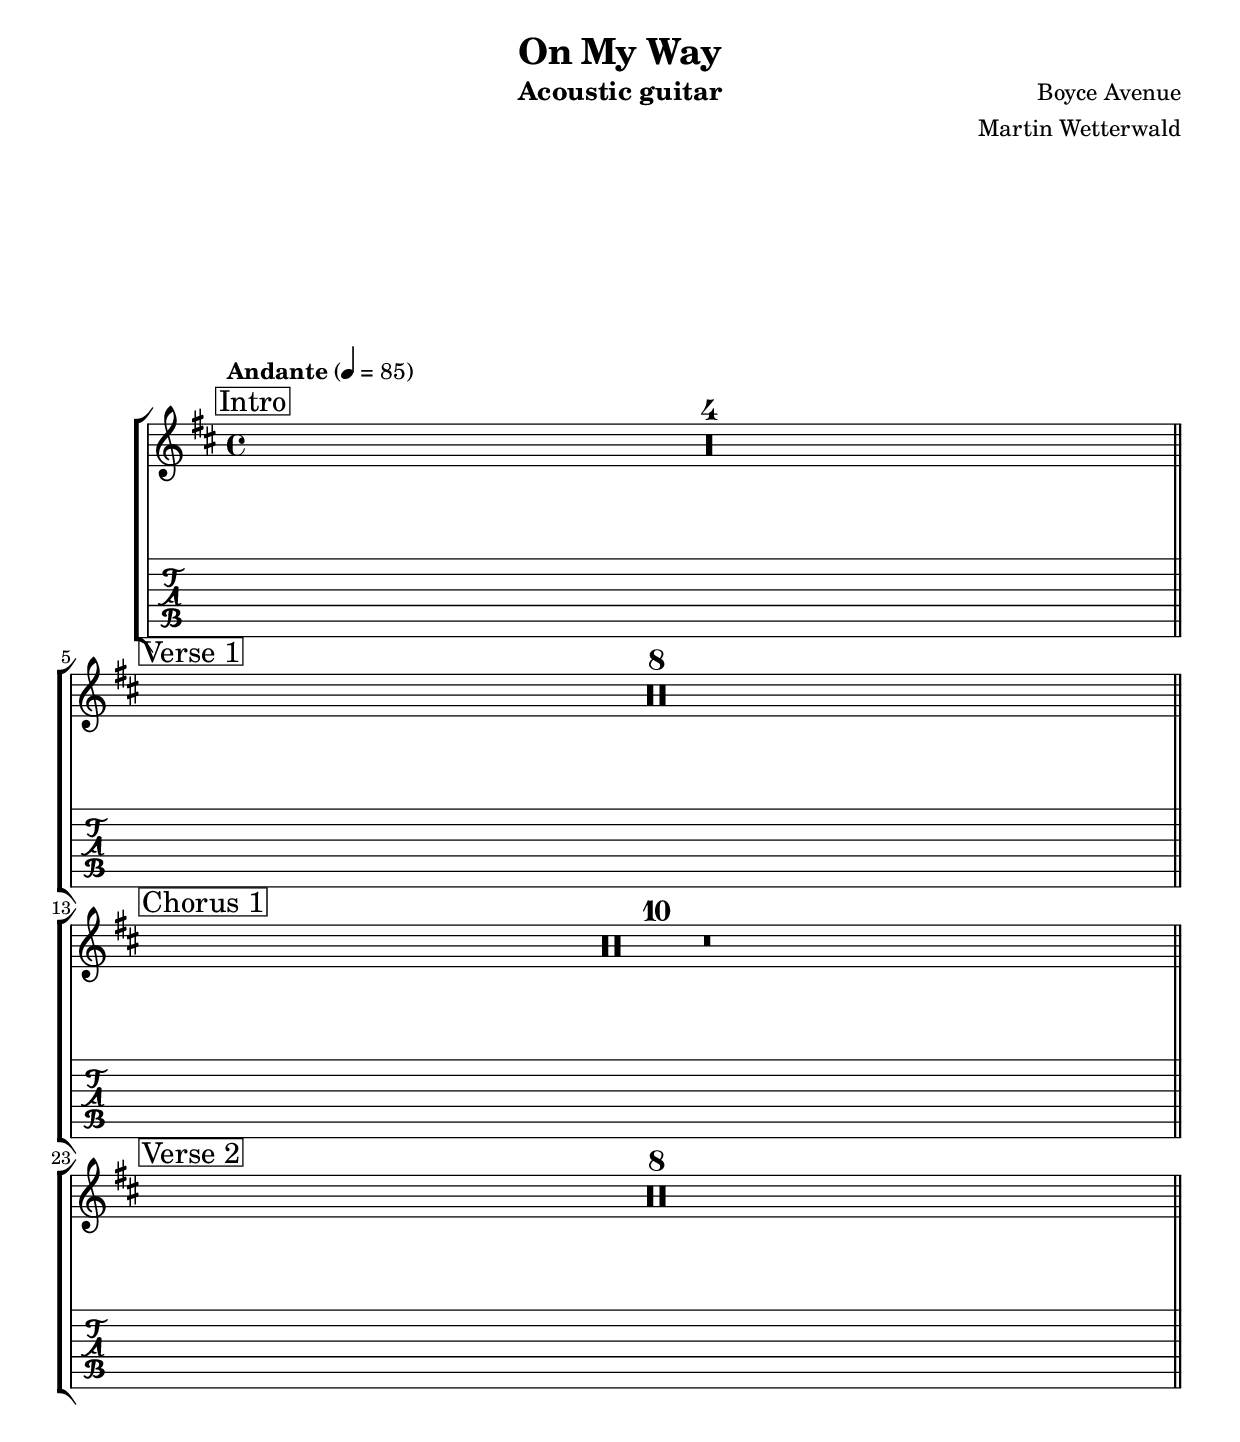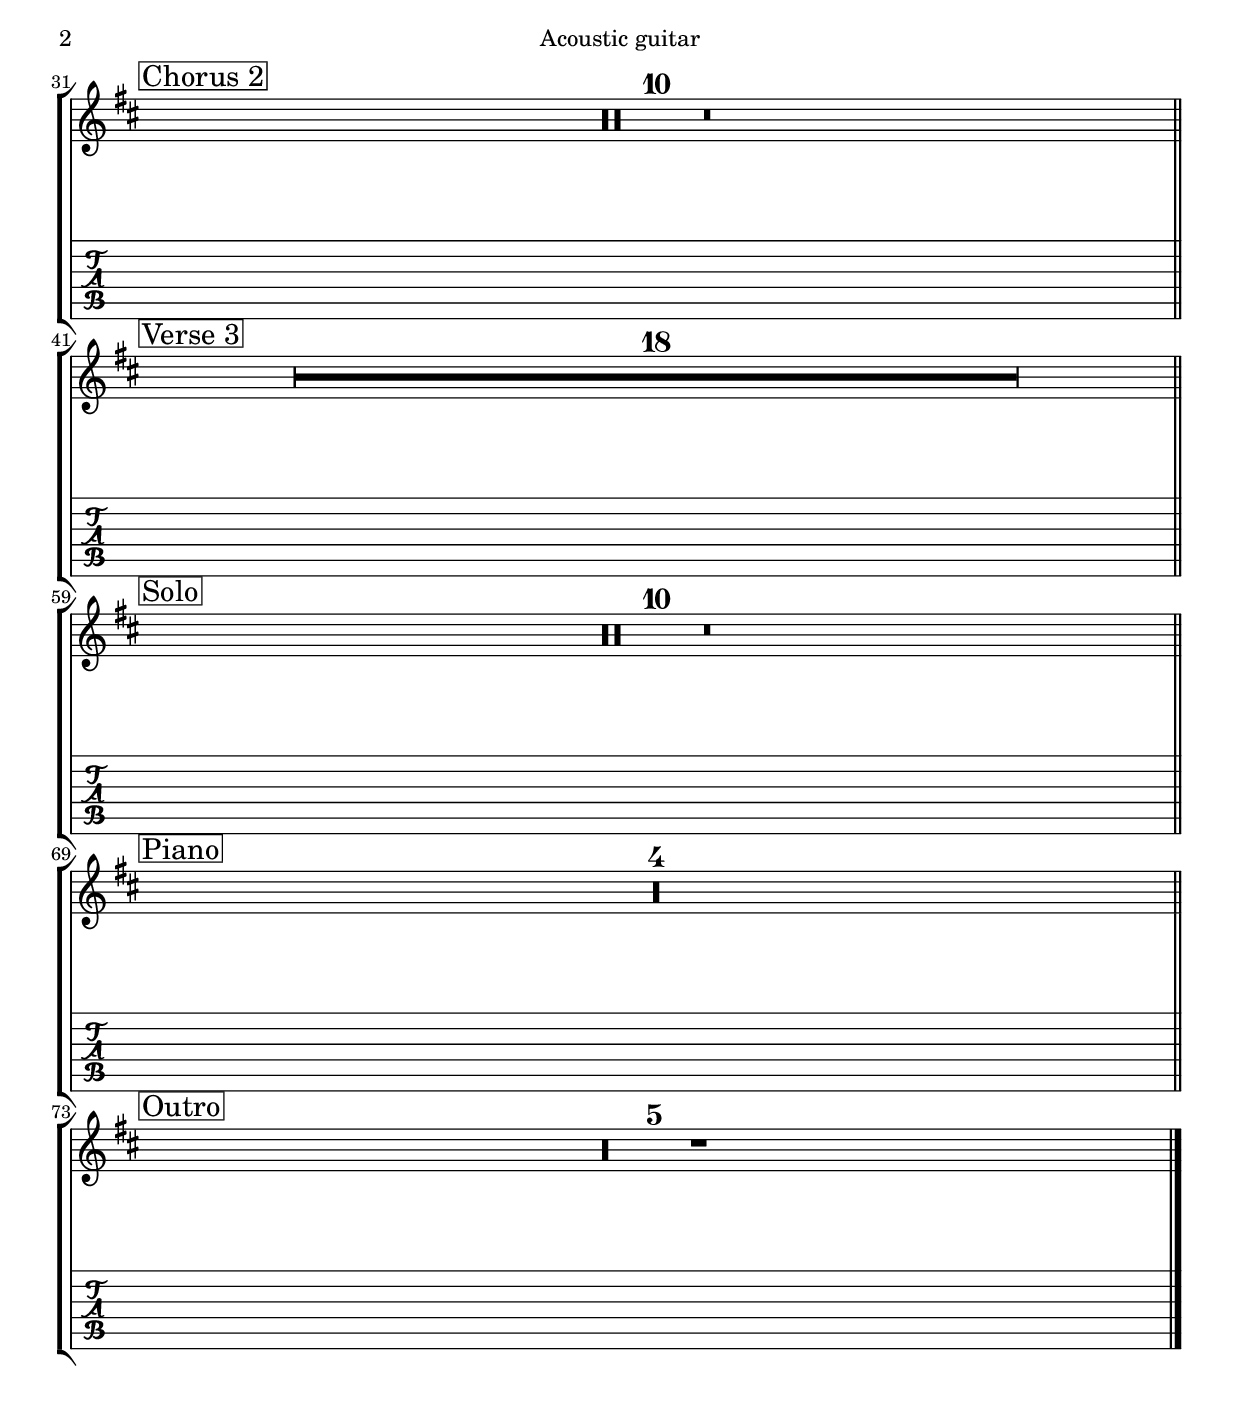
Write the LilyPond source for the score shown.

\version "2.12.3"

\include "include/defs.lyi"
\version "2.12.3"

aguitar =
{
	R1*77
}


instrument = "Acoustic guitar"

\include "include/header.lyi"
\version "2.12.3"

\paper
{
	short-indent = 0.2\cm
  system-system-spacing = #'((basic-distance . 0.1) (padding . 0))
  ragged-last-bottom = ##f
  ragged-bottom = ##f
}


\book
{
  \score
  {
		\new StaffGroup
		<<
			\new Staff
			{
				\key d \major
				<< \aguitar \outline >>
			}
			\new TabStaff
			{
				\key d \major
				\aguitar
			}
		>>
  }
}

